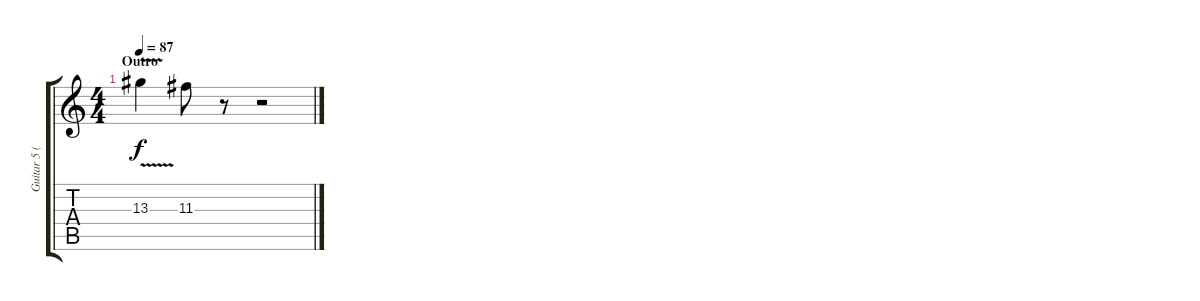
\track ("Guitar 5 (Dist)" "Guitar 5 (") {instrument distortionguitar}
\staff {score tabs}
\tuning (E4 B3 G3 D3 A2 E2) {hide}
\ts (4 4)
\section ("" "Outro")
\tempo 87
\clef g2
\ks c
13.3{v}.4{dy f} 11.3.8 r.8 r.2
